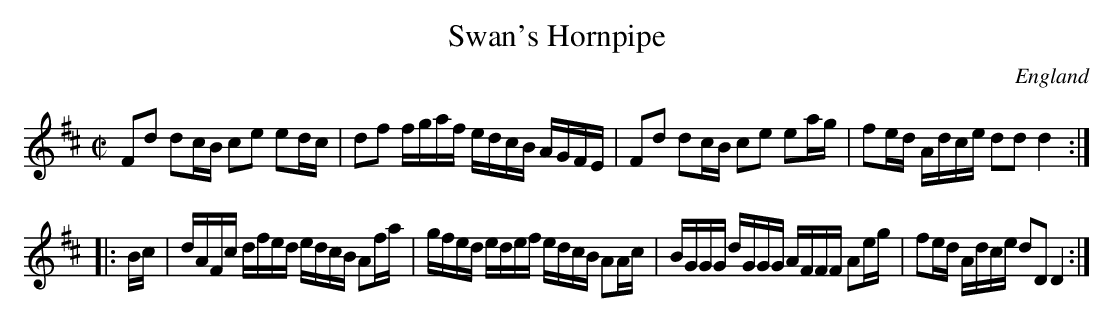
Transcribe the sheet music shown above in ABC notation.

X:1
T:Swan's Hornpipe
O:England
M:C|
L:1/16
K:D
F2d2 d2cB c2e2 e2dc|d2f2 fgaf edcB AGFE|\
F2d2 d2cB c2e2 e2ag|f2ed Adce d2d2 d4:|
|:Bc|dAFc dfed edcB A2fa|gfed edef edcB A2Ac|\
BGGG dGGG AFFF A2eg|f2ed Adce d2D2 D4:|
